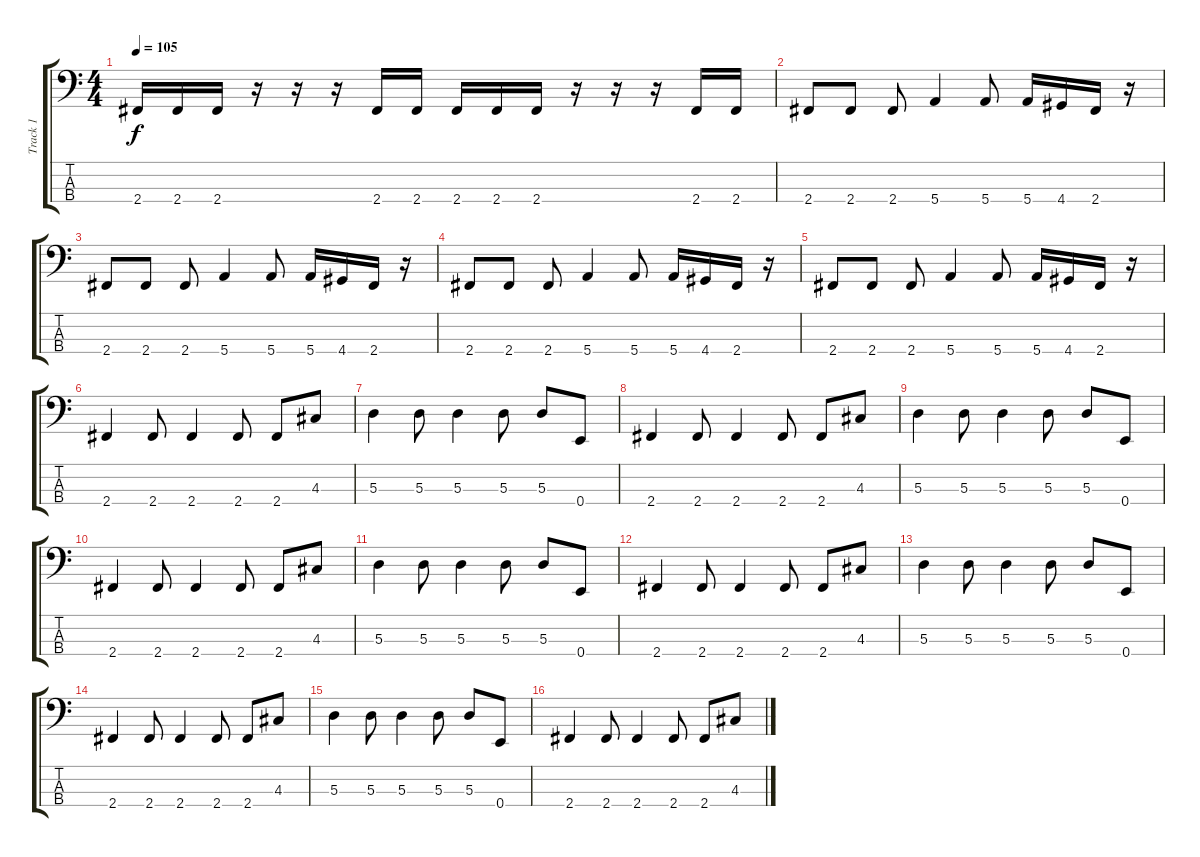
\track ("Track 1" "Track 1") {instrument electricbassfinger}
\staff {score tabs}
\tuning (G2 D2 A1 E1) {hide}
\ts (4 4)
\tempo 105
\clef f4
\ks c
2.4.16{dy f} 2.4.16 2.4.16 r.16 r.16 r.16 2.4.16 2.4.16 2.4.16 2.4.16 2.4.16 r.16 r.16 r.16 2.4.16 2.4.16 |
2.4.8 2.4.8 2.4.8 5.4.4 5.4.8 5.4.16 4.4.16 2.4.16 r.16 |
2.4.8 2.4.8 2.4.8 5.4.4 5.4.8 5.4.16 4.4.16 2.4.16 r.16 |
2.4.8 2.4.8 2.4.8 5.4.4 5.4.8 5.4.16 4.4.16 2.4.16 r.16 |
2.4.8 2.4.8 2.4.8 5.4.4 5.4.8 5.4.16 4.4.16 2.4.16 r.16 |
2.4.4 2.4.8 2.4.4 2.4.8 2.4.8 4.3.8 |
5.3.4 5.3.8 5.3.4 5.3.8 5.3.8 0.4.8 |
2.4.4 2.4.8 2.4.4 2.4.8 2.4.8 4.3.8 |
5.3.4 5.3.8 5.3.4 5.3.8 5.3.8 0.4.8 |
2.4.4 2.4.8 2.4.4 2.4.8 2.4.8 4.3.8 |
5.3.4 5.3.8 5.3.4 5.3.8 5.3.8 0.4.8 |
2.4.4 2.4.8 2.4.4 2.4.8 2.4.8 4.3.8 |
5.3.4 5.3.8 5.3.4 5.3.8 5.3.8 0.4.8 |
2.4.4 2.4.8 2.4.4 2.4.8 2.4.8 4.3.8 |
5.3.4 5.3.8 5.3.4 5.3.8 5.3.8 0.4.8 |
2.4.4 2.4.8 2.4.4 2.4.8 2.4.8 4.3.8
